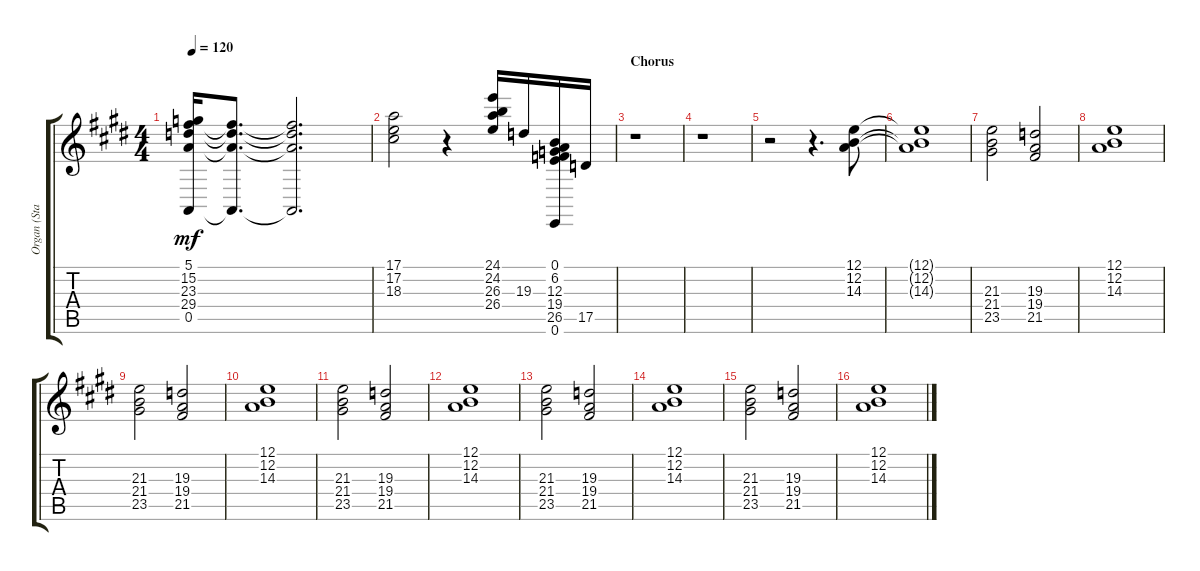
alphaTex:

\track ("Organ (Staff 1)" "Organ (Sta") {instrument rockorgan}
\staff {score tabs}
\tuning (E4 B3 G3 D3 A2 E2) {hide}
\ts (4 4)
\tempo 120
\clef g2
\ks c#minor
(5.1 15.2 23.3 29.4 0.5).16{dy mf} (5.1{t} 15.2{t} 23.3{t} 0.5{t}).8{d} (5.1{t} 15.2{t} 23.3{t} 0.5{t}).2{d} |
(17.1 17.2 18.3).2 r.4 (24.1 24.2 26.3 26.4).16 19.3.16 (0.1 6.2 12.3 19.4 26.5 0.6).16 17.5.16 |
\section ("" "Chorus")
r.1 |
r.1 |
r.2 r.4{d} (12.1 12.2 14.3).8 |
(12.1{t} 12.2{t} 14.3{t}).1 |
(21.3 21.4 23.5).2 (19.3 19.4 21.5).2 |
(12.1 12.2 14.3).1 |
(21.3 21.4 23.5).2 (19.3 19.4 21.5).2 |
(12.1 12.2 14.3).1 |
(21.3 21.4 23.5).2 (19.3 19.4 21.5).2 |
(12.1 12.2 14.3).1 |
(21.3 21.4 23.5).2 (19.3 19.4 21.5).2 |
(12.1 12.2 14.3).1 |
(21.3 21.4 23.5).2 (19.3 19.4 21.5).2 |
(12.1 12.2 14.3).1
